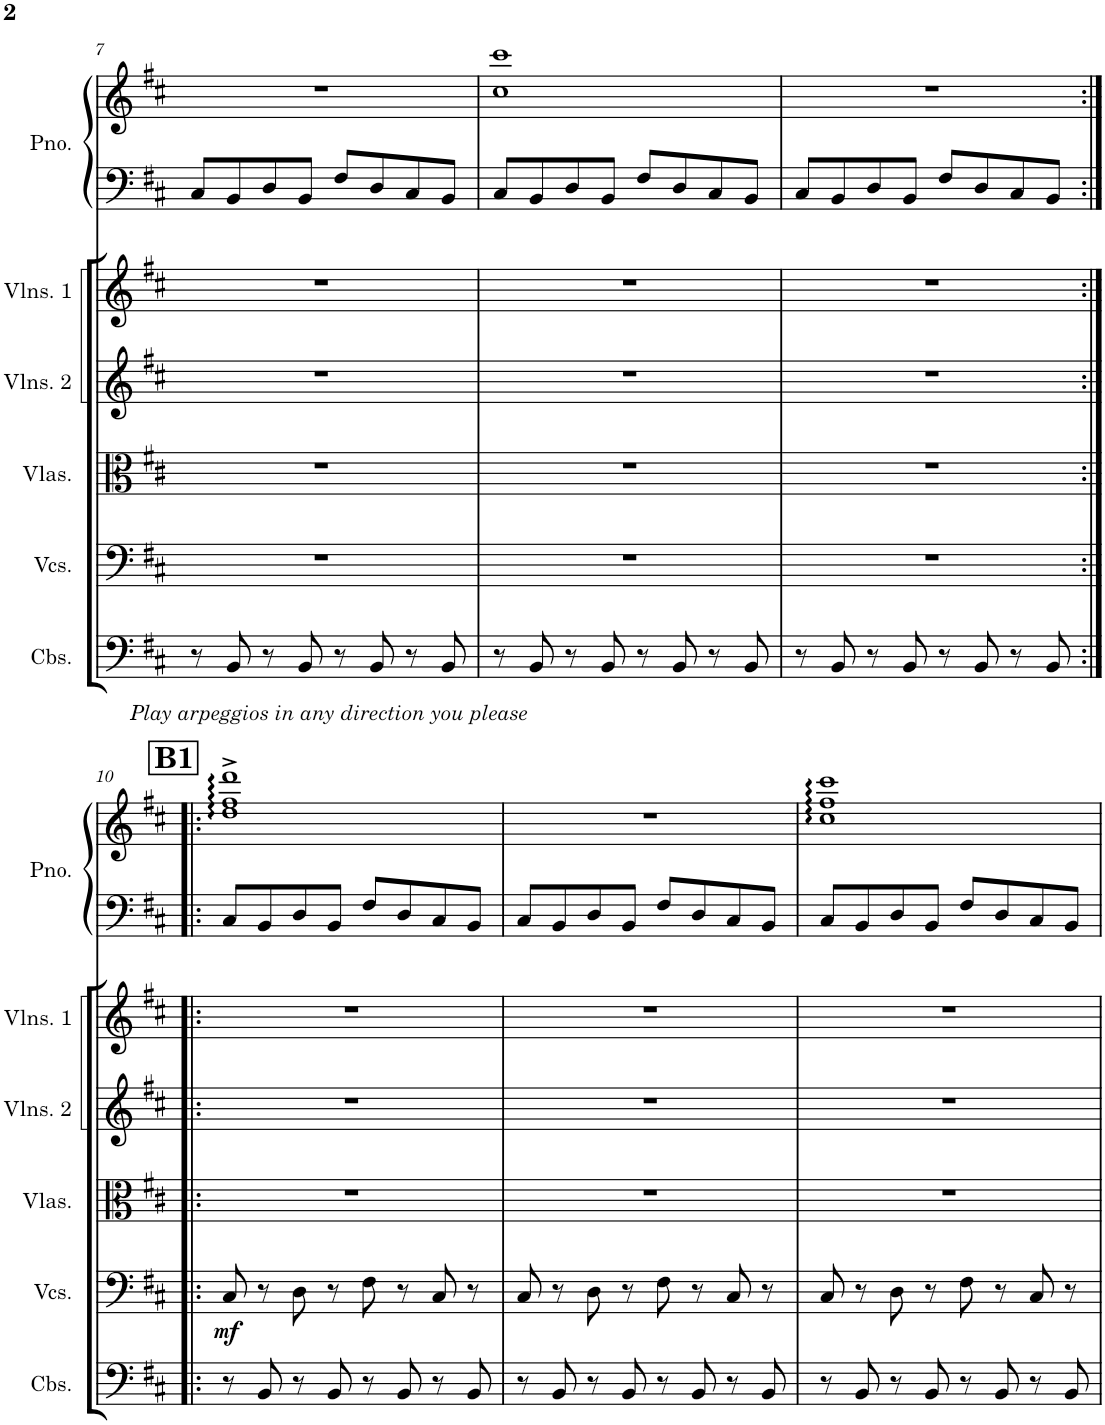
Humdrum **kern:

**kern	**kern	**dynam	**kern	**kern	**kern	**kern	**kern
*part6	*part5	*part5	*part4	*part3	*part2	*part1	*part1
*staff7	*staff6	*staff6	*staff5	*staff4	*staff3	*staff2	*staff1
*I"Contrabasses	*I"Violoncellos	*	*I"Violas	*I"Violins 2	*I"Violins 1	*I"Piano	*
*I'Cbs.	*I'Vcs.	*	*I'Vlas.	*I'Vlns. 2	*I'Vlns. 1	*I'Pno.	*
!!LO:PB:g=z
*clefF4	*clefF4	*	*clefC3	*clefG2	*clefG2	*clefF4	*clefG2
*Trd7c12	*	*	*	*	*	*	*
*k[f#c#]	*k[f#c#]	*	*k[f#c#]	*k[f#c#]	*k[f#c#]	*k[f#c#]	*k[f#c#]
*M4/4	*M4/4	*	*M4/4	*M4/4	*M4/4	*M4/4	*M4/4
=7	=7	=7	=7	=7	=7	=7	=7
8r	1r	.	1r	1r	1r	8C#/L	1r
8BB/	.	.	.	.	.	8BB/	.
8r	.	.	.	.	.	8D/	.
8BB/	.	.	.	.	.	8BB/J	.
8r	.	.	.	.	.	8F#/L	.
8BB/	.	.	.	.	.	8D/	.
8r	.	.	.	.	.	8C#/	.
8BB/	.	.	.	.	.	8BB/J	.
=8	=8	=8	=8	=8	=8	=8	=8
8r	1r	.	1r	1r	1r	8C#/L	1cc# 1ccc#
8BB/	.	.	.	.	.	8BB/	.
8r	.	.	.	.	.	8D/	.
8BB/	.	.	.	.	.	8BB/J	.
8r	.	.	.	.	.	8F#/L	.
8BB/	.	.	.	.	.	8D/	.
8r	.	.	.	.	.	8C#/	.
8BB/	.	.	.	.	.	8BB/J	.
=9	=9	=9	=9	=9	=9	=9	=9
8r	1r	.	1r	1r	1r	8C#/L	1r
8BB/	.	.	.	.	.	8BB/	.
8r	.	.	.	.	.	8D/	.
8BB/	.	.	.	.	.	8BB/J	.
8r	.	.	.	.	.	8F#/L	.
8BB/	.	.	.	.	.	8D/	.
8r	.	.	.	.	.	8C#/	.
8BB/	.	.	.	.	.	8BB/J	.
!!LO:LB:g=z
!!LO:REH:place=s1:a:B:cj:fs=14:t=B1
=10:|!|:	=10:|!|:	=10:|!|:	=10:|!|:	=10:|!|:	=10:|!|:	=10:|!|:	=10:|!|:
!	!	!	!	!	!	!	!LO:TX:a:i:t=Play arpeggios in any direction you please
!	!	!LO:DY:b	!	!	!	!	!
8r	8C#/	mf	1r	1r	1r	8C#/L	1dd^ 1ff#^ 1ddd^
8BB/	8r	.	.	.	.	8BB/	.
8r	8D\	.	.	.	.	8D/	.
8BB/	8r	.	.	.	.	8BB/J	.
8r	8F#\	.	.	.	.	8F#/L	.
8BB/	8r	.	.	.	.	8D/	.
8r	8C#/	.	.	.	.	8C#/	.
8BB/	8r	.	.	.	.	8BB/J	.
=11	=11	=11	=11	=11	=11	=11	=11
8r	8C#/	.	1r	1r	1r	8C#/L	1r
8BB/	8r	.	.	.	.	8BB/	.
8r	8D\	.	.	.	.	8D/	.
8BB/	8r	.	.	.	.	8BB/J	.
8r	8F#\	.	.	.	.	8F#/L	.
8BB/	8r	.	.	.	.	8D/	.
8r	8C#/	.	.	.	.	8C#/	.
8BB/	8r	.	.	.	.	8BB/J	.
=12	=12	=12	=12	=12	=12	=12	=12
8r	8C#/	.	1r	1r	1r	8C#/L	1cc# 1ff# 1ccc#
8BB/	8r	.	.	.	.	8BB/	.
8r	8D\	.	.	.	.	8D/	.
8BB/	8r	.	.	.	.	8BB/J	.
8r	8F#\	.	.	.	.	8F#/L	.
8BB/	8r	.	.	.	.	8D/	.
8r	8C#/	.	.	.	.	8C#/	.
8BB/	8r	.	.	.	.	8BB/J	.
=	=	=	=	=	=	=	=
*-	*-	*-	*-	*-	*-	*-	*-
